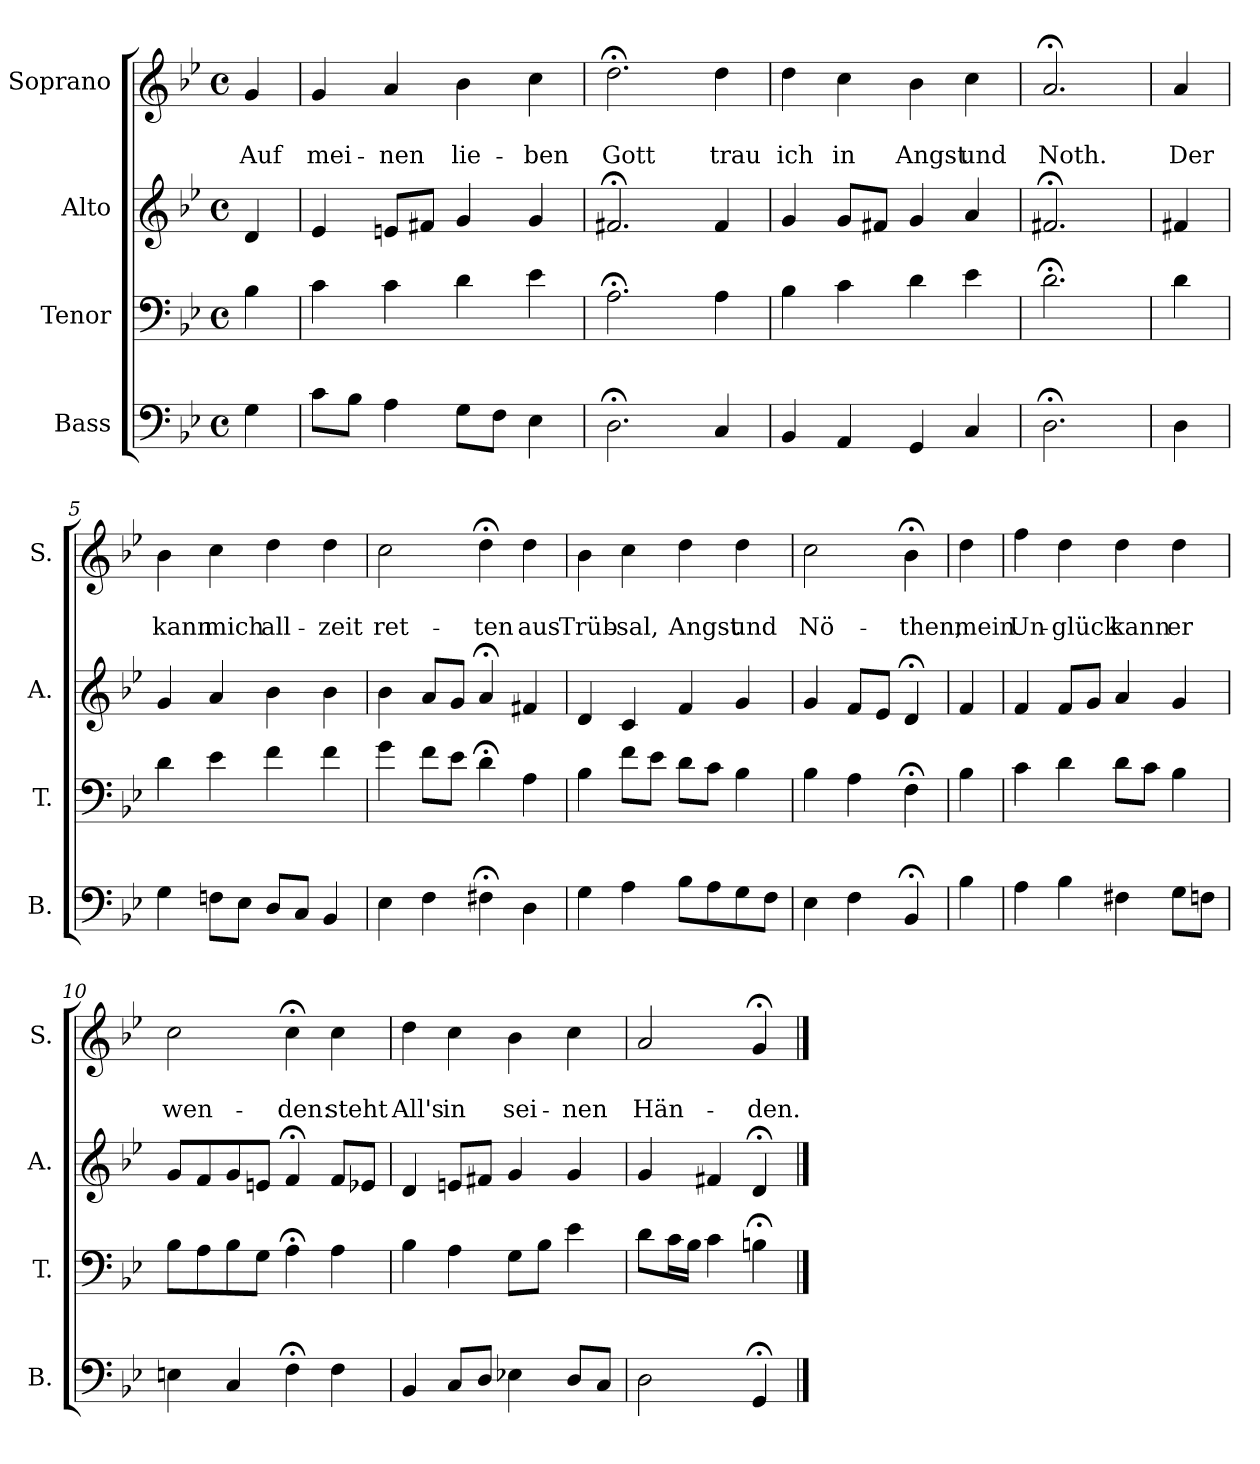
**kern	**kern	**kern	**kern	**text	**text
*part4	*part3	*part2	*part1	*part1	*part1
*staff4	*staff3	*staff2	*staff1	*staff1	*staff1
*I"Bass	*I"Tenor	*I"Alto	*I"Soprano	*	*
*I'B.	*I'T.	*I'A.	*I'S.	*	*
*clefF4	*clefF4	*clefG2	*clefG2	*	*
*k[b-e-]	*k[b-e-]	*k[b-e-]	*k[b-e-]	*	*
*B-:	*B-:	*B-:	*g:	*	*
*M4/4	*M4/4	*M4/4	*M4/4	*	*
*met(c)	*met(c)	*met(c)	*met(c)	*	*
=	=	=	=	=	=
4G\	4B-\	4d/	4g/	.	Auf
=1	=1	=1	=1	=1	=1
8c\L	4c\	4e-/	4g/	.	mei-
8B-\J	.	.	.	.	.
4A\	4c\	8en/L	4a/	.	-nen
.	.	8f#X/J	.	.	.
8G\L	4d\	4g/	4b-\	.	lie-
8F\J	.	.	.	.	.
4E-\	4e-\	4g/	4cc\	.	-ben
=2	=2	=2	=2	=2	=2
2.D;<\	2.A;<\	2.f#X;</	2.dd;<\	.	Gott
4C/	4A\	4f#/	4dd\	.	trau
=3	=3	=3	=3	=3	=3
4BB-/	4B-\	4g/	4dd\	.	ich
4AA/	4c\	8g/L	4cc\	.	in
.	.	8f#X/J	.	.	.
4GG/	4d\	4g/	4b-\	.	Angst
4C/	4e-\	4a/	4cc\	.	und
=4	=4	=4	=4	=4	=4
2.D;<\	2.d;<\	2.f#X;</	2.a;</	.	Noth.
!!LO:LB:g=z
=4a	=4a	=4a	=4a	=4a	=4a
4D\	4d\	4f#X/	4a/	.	Der
=5	=5	=5	=5	=5	=5
4G\	4d\	4g/	4b-\	.	kann
8Fn\L	4e-\	4a/	4cc\	.	mich
8E-\J	.	.	.	.	.
8D/L	4f\	4b-\	4dd\	.	all-
8C/J	.	.	.	.	.
4BB-/	4f\	4b-\	4dd\	.	-zeit
=6	=6	=6	=6	=6	=6
4E-\	4g\	4b-\	2cc\	.	ret-
4F\	8f\L	8a/L	.	.	.
.	8e-\J	8g/J	.	.	.
4F#X;<\	4d;<\	4a;</	4dd;<\	.	-ten
4D\	4A\	4f#X/	4dd\	.	aus
=7	=7	=7	=7	=7	=7
4G\	4B-\	4d/	4b-\	.	Trüb-
4A\	8f\L	4c/	4cc\	.	-sal,
.	8e-\J	.	.	.	.
8B-\L	8d\L	4f/	4dd\	.	Angst
8A\	8c\J	.	.	.	.
8G\	4B-\	4g/	4dd\	.	und
8F\J	.	.	.	.	.
=8	=8	=8	=8	=8	=8
4E-\	4B-\	4g/	2cc\	.	Nö-
4F\	4A\	8f/L	.	.	.
.	.	8e-/J	.	.	.
4BB-;</	4F;<\	4d;</	4b-;<\	.	-then;
!!LO:PB:g=z
=8a	=8a	=8a	=8a	=8a	=8a
4B-\	4B-\	4f/	4dd\	.	mein
=9	=9	=9	=9	=9	=9
4A\	4c\	4f/	4ff\	.	Un-
4B-\	4d\	8f/L	4dd\	.	-glück
.	.	8g/J	.	.	.
4F#X\	8d\L	4a/	4dd\	.	kann
.	8c\J	.	.	.	.
8G\L	4B-\	4g/	4dd\	.	er
8Fn\J	.	.	.	.	.
=10	=10	=10	=10	=10	=10
4En\	8B-\L	8g/L	2cc\	.	wen-
.	8A\	8f/	.	.	.
4C/	8B-\	8g/	.	.	.
.	8G\J	8en/J	.	.	.
4F;<\	4A;<\	4f;</	4cc;<\	.	-den:
4F\	4A\	8f/L	4cc\	.	steht
.	.	8e-X/J	.	.	.
=11	=11	=11	=11	=11	=11
4BB-/	4B-\	4d/	4dd\	.	All's
8C/L	4A\	8en/L	4cc\	.	in
8D/J	.	8f#X/J	.	.	.
4E-X\	8G\L	4g/	4b-\	.	sei-
.	8B-\J	.	.	.	.
8D/L	4e-\	4g/	4cc\	.	-nen
8C/J	.	.	.	.	.
=12	=12	=12	=12	=12	=12
2D\	8d\L	4g/	2a/	.	Hän-
.	16c\L	.	.	.	.
.	16B-\JJ	.	.	.	.
.	4c\	4f#X/	.	.	.
4GG;</	4Bn;<\	4d;</	4g;</	.	-den.
==	==	==	==	==	==
*-	*-	*-	*-	*-	*-
